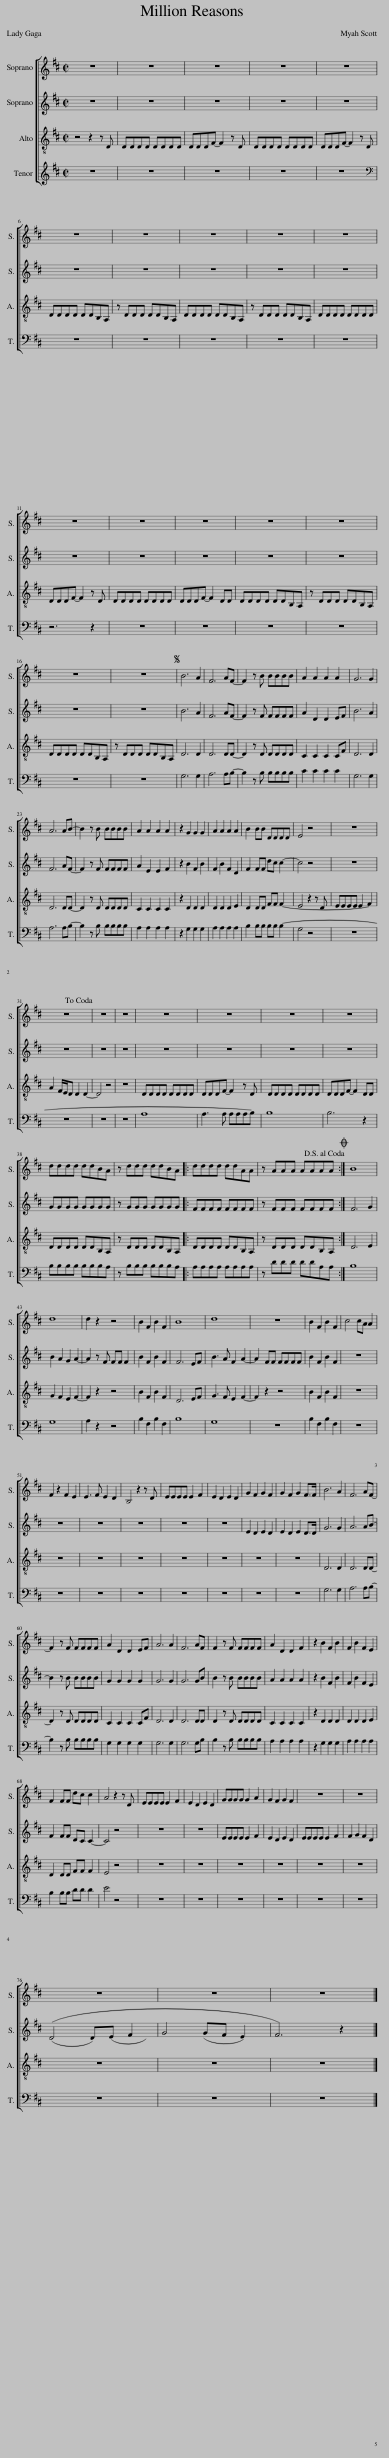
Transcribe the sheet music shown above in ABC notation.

X:1
%%score [ 1 2 3 4 ]
L:1/8
M:2/2
I:linebreak $
K:D
V:1 treble
V:2 treble
V:3 treble-8
V:4 treble transpose=12
V:1
 z8 | z8 | z8 | z8 | z8 |$ %5
 z8 | z8 | z8 | z8 | z8 |$ %10
 z8 | z8 | z8 | z8 | z8 |$ %15
 z8 | z8 |S B6 A2 | F6 AF- | F2 z B BBBB | %20
 A2 A2 A2 A2 | G6 G2 |$ A6 AB- | B2 z B BBBB | A2 A2 A2 A2 | %25
 z2 G2 G2 G2 | A2 A2 A2 A2 | B2 BB DDDD | E4 z4 | z8 |$ %30
 z8!dacoda! | z8 | z8 | z8 | z8 | %35
 z8 | z8 |$ dddd ddBA | z ddd ddBA |: dddd ddAA | %40
 z AAA AAAA!D.S.! :|O B8 |$ d8 | d2 z2 z4 | B2 F2 B2 F2 | %45
 B8 | d8 | z8 | B2 F2 B2 F2 | c4 cA A2 |$ %50
 F2 z2 F2 E2 | E3 F E2 D2 | B,4 z2 z D | EEEE E2 F2 | E2 D2 E2 D2 | %55
 G2 F2 G2 F2 | G2 F2 G2 F>F | B6 A2 | F6 AF- |$ F2 z F FFFF | %60
 A2 D2 D2 EF | A6 A2 | F6 AF | F2 z F FFFF | A2 D2 D2 F2 | %65
 z2 B2 F2 B2 | F2 B2 F2 E2 |$ F2 FF dc c2 | A4 z2 z D | EEEE E2 F2 | %70
 E2 D2 E2 D2 | GGGG G2 A2 | G2 F2 G2 F2 | z8 | z8 |$ %75
 z8 | z8 | z8 |] %78
V:2
 z8 | z8 | z8 | z8 | z8 |$ %5
 z8 | z8 | z8 | z8 | z8 |$ %10
 z8 | z8 | z8 | z8 | z8 |$ %15
 z8 | z8 | B6 A2 | F6 AF- | F2 z F FFFF | %20
 A2 D2 D2 EF | B6 A2 |$ F6 AF- | F2 z F FFFF | A2 E2 E2 F2 | %25
 z2 B2 F2 B2 | F2 B2 F2 D2 | F2 FF dc c2- | c4 z4 | z8 |$ %30
 z8 | z8 | z8 | z8 | z8 | %35
 z8 | z8 |$ GGGG GGGG | z GGG GGGG |: FFFF FFFF | %40
 z FFF FFFF :| F6 G2 |$ B2 A2 G2 A2- | A2 z F FF F2 | B2 F2 B2 F2 | %45
 F6 EF | B3 A F2 A2- | A2 FF FFFF | B2 F2 B2 F2 | z8 |$ %50
 z8 | z8 | z8 | z8 | z8 | %55
 E2 D2 E2 D2 | E2 D2 E2 D>D | G6 G2 | A6 AB- |$ B2 z B BBBB | %60
 G2 G2 G2 G2 | G6 G2 | G6 GB | B2 z B BBBB | A2 A2 A2 A2 | %65
 z2 B2 F2 B2 | F2 B2 F2 E2 |$ F2 FF DC C2- | C4 z4 | z8 | %70
 z8 | EEEE E2 F2 | E2 D2 E2 D2 | EEEE E2 F2 | F2 G2 F2 D2 |$ %75
 ((D4 D)(E F2) | G4 (GF) E2 | F6) z2 |] %78
V:3
 z4 z2 z D | DDDD DDDD | DDDF- F2 z D | DDDD DDDD | DDDF- F2 z D |$ %5
 DDDD DDB,A, | z DDD DDB,A, | DDDD DDB,A, | z DDD DDB,A, | DDDD DDDD |$ %10
 DDDF- F2 z D | DDDD DDDD | DDDF- F2 DD | DDDD DDB,A, | z DDD DDB,A, |$ %15
 DDDD DDB,A, | z DDD DDB,A, | D6 D2 | D6 DD- | D2 z D DDDD | %20
 C2 C2 C2 CF | D6 D2 |$ D6 DD- | D2 z D DDDD | C2 C2 C2 C2 | %25
 z2 D2 D2 D2 | D2 D2 D2 E2 | D2 DD FF F2- | E4 z2 z D | EEEE E2 F2 |$ %30
 A2 F/E/D D2 D2- | D4 z4 | z8 | DDDD DDDD | DDDF- F2 z D | %35
 DDDD DDDD | DDDF- F2 DD |$ DDDD DDB,A, | z DDD DDB,A, |: DDDD DDB,A, | %40
 z DDD DDB,A, :| D6 E2 |$ G2 F2 E2 F2- | F2 z2 z4 | B2 F2 B2 F2 | %45
 D6 EF | G3 F E2 F2- | F2 z2 z4 | B2 F2 B2 F2 | z8 |$ %50
 z8 | z8 | z8 | z8 | z8 | %55
 z8 | z8 | D6 D2 | D6 DD- |$ D2 z D DDDD | %60
 C2 C2 C2 CF | D6 D2 | D6 DD | D2 z D DDDD | C2 C2 C2 C2 | %65
 z2 D2 D2 D2 | D2 D2 D2 E2 |$ D2 DD FF F2 | E4 z4 | z8 | %70
 z8 | z8 | z8 | z8 | z8 |$ %75
 z8 | z8 | z8 |] %78
V:4
 z8 | z8 | z8 | z8 | z8 |$ %5
[K:bass] z8 | z8 | z8 | z8 | z8 |$ %10
 z6 z2 | z8 | z8 | z8 | z8 |$ %15
 z8 | z8 | G,6 G,2 | A,6 A,B,- | B,2 z B, B,B,B,B, | %20
 C2 C2 C2 C2 | G,6 G,2 |$ A,6 A,B,- | B,2 z B, B,B,B,B, | A,2 A,2 A,2 A,2 | %25
 z2 G,2 G,2 G,2 | A,2 A,2 A,2 A,2 | B,2 B,B, B,B, B,2- | G,4 z4 | z8 |$ %30
 z8 | z8 | z8 | A,8 | A,3 A, A,A,A,B, | %35
 B,8 | B,6 z2 |$ B,B,B,B, B,B,B,A, | z B,B,B, B,B,B,A, |: A,A,A,A, A,A,A,A, | %40
 z DDD DDA,A, :| B,8 |$ G,8 | A,2 z2 z4 | B,2 F,2 B,2 F,2 | %45
 B,8 | G,8 | z8 | B,2 F,2 B,2 F,2 | z8 |$ %50
 z8 | z8 | z8 | z8 | z8 | %55
 z8 | z8 | G,6 G,2 | A,6 A,B,- |$ B,2 z B, B,B,B,B, | %60
 G,2 G,2 G,2 G,2 | G,6 G,2 | G,6 G,B, | B,2 z B, B,B,B,B, | A,2 A,2 A,2 A,2 | %65
 z2 G,2 G,2 G,2 | A,2 A,2 A,2 A,2 |$ B,2 B,B, DD D2 | E4 z4 | z8 | %70
 z8 | z8 | z8 | z8 | z8 |$ %75
 z8 | z8 | z8 |] %78
